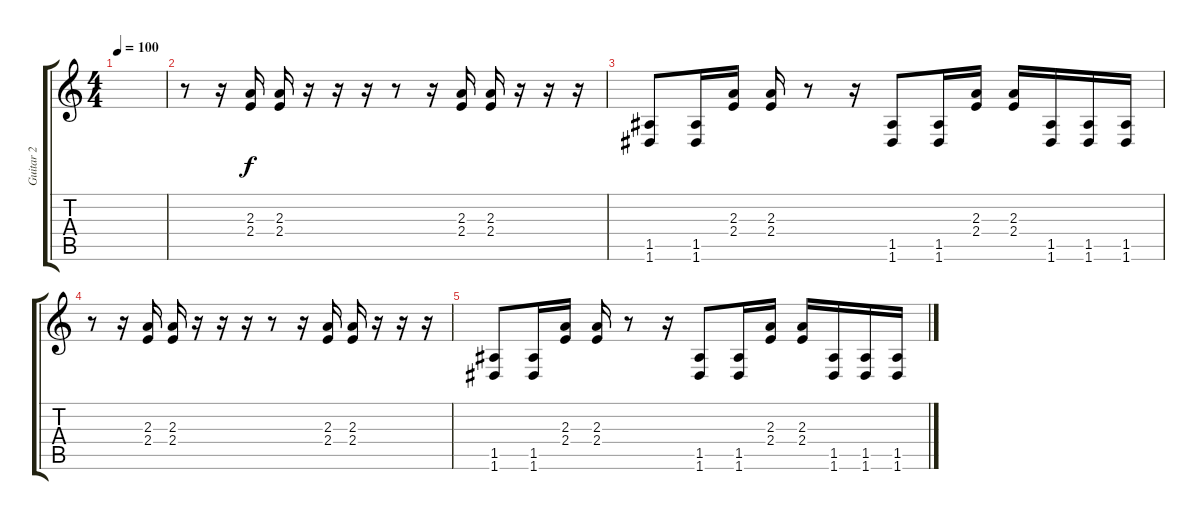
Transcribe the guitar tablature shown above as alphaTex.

\track ("Guitar 2" "Guitar 2") {instrument distortionguitar}
\staff {score tabs}
\tuning (E4 B3 G3 D3 A2 D2) {hide}
\ts (4 4)
\tempo 100
\clef g2
\ks c
|
r.8 r.16 (2.3 2.4).16 (2.3 2.4).16 r.16 r.16 r.16 r.8 r.16 (2.3 2.4).16 (2.3 2.4).16 r.16 r.16 r.16 |
(1.5 1.6).8 (1.5 1.6).16 (2.3 2.4).16 (2.3 2.4).16 r.8 r.16 (1.5 1.6).8 (1.5 1.6).16 (2.3 2.4).16 (2.3 2.4).16 (1.5 1.6).16 (1.5 1.6).16 (1.5 1.6).16 |
r.8 r.16 (2.3 2.4).16 (2.3 2.4).16 r.16 r.16 r.16 r.8 r.16 (2.3 2.4).16 (2.3 2.4).16 r.16 r.16 r.16 |
(1.5 1.6).8 (1.5 1.6).16 (2.3 2.4).16 (2.3 2.4).16 r.8 r.16 (1.5 1.6).8 (1.5 1.6).16 (2.3 2.4).16 (2.3 2.4).16 (1.5 1.6).16 (1.5 1.6).16 (1.5 1.6).16
